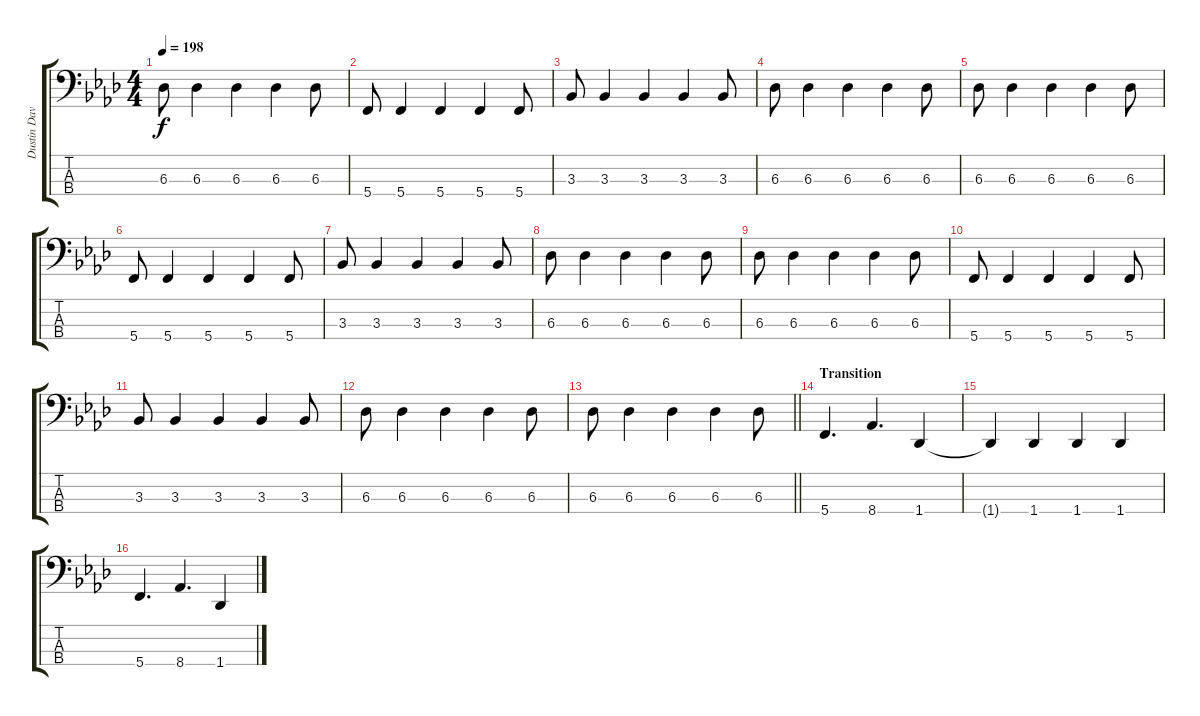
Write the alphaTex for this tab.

\track ("Dustin Davidson [Bass]" "Dustin Dav") {instrument electricbasspick}
\staff {score tabs}
\tuning (F2 C2 G1 C1) {hide}
\ts (4 4)
\tempo 198
\clef f4
\ks fminor
6.3.8{dy f} 6.3.4 6.3.4 6.3.4 6.3.8 |
5.4.8 5.4.4 5.4.4 5.4.4 5.4.8 |
3.3.8 3.3.4 3.3.4 3.3.4 3.3.8 |
6.3.8 6.3.4 6.3.4 6.3.4 6.3.8 |
6.3.8 6.3.4 6.3.4 6.3.4 6.3.8 |
5.4.8 5.4.4 5.4.4 5.4.4 5.4.8 |
3.3.8 3.3.4 3.3.4 3.3.4 3.3.8 |
6.3.8 6.3.4 6.3.4 6.3.4 6.3.8 |
6.3.8 6.3.4 6.3.4 6.3.4 6.3.8 |
5.4.8 5.4.4 5.4.4 5.4.4 5.4.8 |
3.3.8 3.3.4 3.3.4 3.3.4 3.3.8 |
6.3.8 6.3.4 6.3.4 6.3.4 6.3.8 |
\barLineRight lightlight
6.3.8 6.3.4 6.3.4 6.3.4 6.3.8 |
\section ("" "Transition")
5.4.4{d} 8.4.4{d} 1.4.4 |
1.4{t}.4 1.4.4 1.4.4 1.4.4 |
5.4.4{d} 8.4.4{d} 1.4.4
